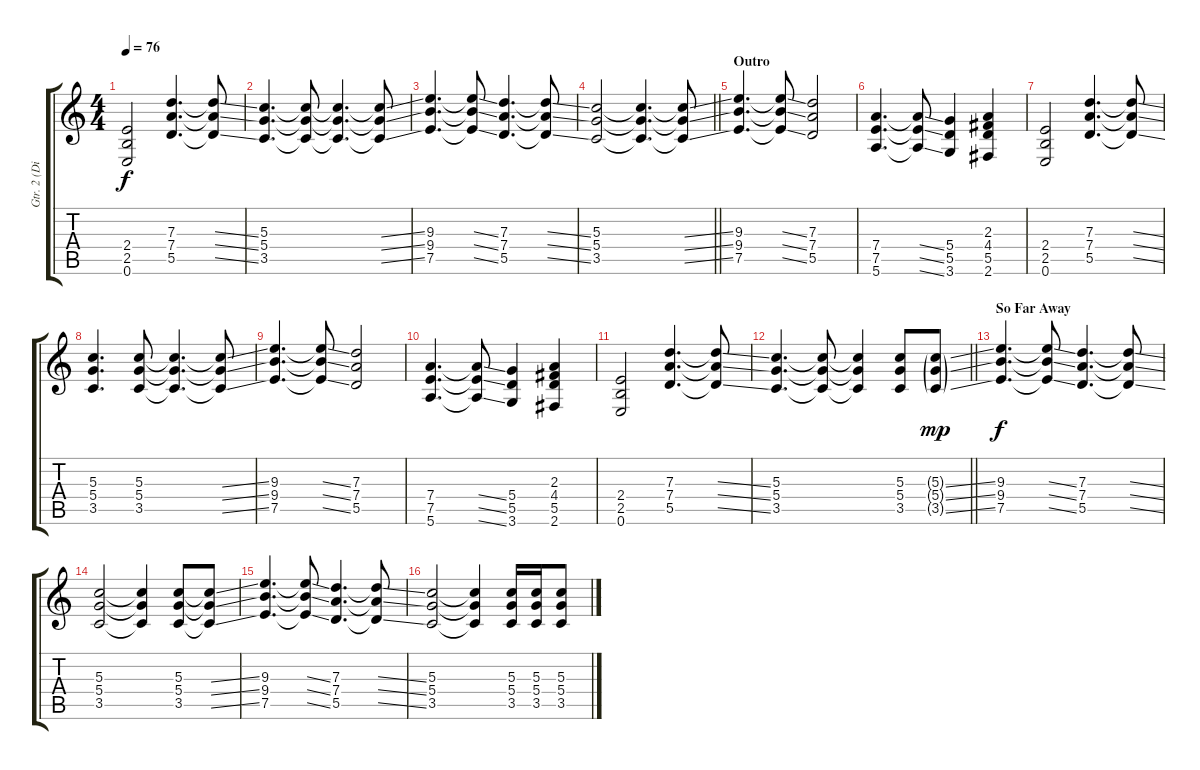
\track ("Gtr. 2 (Distorted)" "Gtr. 2 (Di") {instrument distortionguitar}
\staff {score tabs}
\tuning (E4 B3 G3 D3 A2 E2) {hide}
\ts (4 4)
\tempo 76
\clef g2
\ks c
(2.4 2.5 0.6).2{dy f} (7.3 7.4 5.5).4{d} (7.3{ss t} 7.4{ss t} 5.5{ss t}).8 |
(5.3 5.4 3.5).4{d} (5.3{t} 5.4{t} 3.5{t}).8 (5.3{t} 5.4{t} 3.5{t}).4{d} (5.3{ss t} 5.4{ss t} 3.5{ss t}).8 |
(9.3 9.4 7.5).4{d} (9.3{ss t} 9.4{ss t} 7.5{ss t}).8 (7.3 7.4 5.5).4{d} (7.3{ss t} 7.4{ss t} 5.5{ss t}).8 |
\barLineRight lightlight
(5.3 5.4 3.5).2 (5.3{t} 5.4{t} 3.5{t}).4{d} (5.3{ss t} 5.4{ss t} 3.5{ss t}).8 |
\section ("" "Outro")
(9.3 9.4 7.5).4{d} (9.3{ss t} 9.4{ss t} 7.5{ss t}).8 (7.3 7.4 5.5).2 |
(7.4 7.5 5.6).4{d} (7.4{ss t} 7.5{ss t} 5.6{ss t}).8 (5.4 5.5 3.6).4 (2.3 4.4 5.5 2.6).4 |
(2.4 2.5 0.6).2 (7.3 7.4 5.5).4{d} (7.3{ss t} 7.4{ss t} 5.5{ss t}).8 |
(5.3 5.4 3.5).4{d} (5.3 5.4 3.5).8 (5.3{t} 5.4{t} 3.5{t}).4{d} (5.3{ss t} 5.4{ss t} 3.5{ss t}).8 |
(9.3 9.4 7.5).4{d} (9.3{ss t} 9.4{ss t} 7.5{ss t}).8 (7.3 7.4 5.5).2 |
(7.4 7.5 5.6).4{d} (7.4{ss t} 7.5{ss t} 5.6{ss t}).8 (5.4 5.5 3.6).4 (2.3 4.4 5.5 2.6).4 |
(2.4 2.5 0.6).2 (7.3 7.4 5.5).4{d} (7.3{ss t} 7.4{ss t} 5.5{ss t}).8 |
\barLineRight lightlight
(5.3 5.4 3.5).4{d} (5.3{t} 5.4{t} 3.5{t}).8 (5.3{t} 5.4{t} 3.5{t}).4 (5.3 5.4 3.5).8 (5.3{ss g} 5.4{ss g} 3.5{ss g}).8{dy mp} |
\section ("" "So Far Away")
(9.3 9.4 7.5).4{d dy f} (9.3{ss t} 9.4{ss t} 7.5{ss t}).8 (7.3 7.4 5.5).4{d} (7.3{ss t} 7.4{ss t} 5.5{ss t}).8 |
(5.3 5.4 3.5).2 (5.3{t} 5.4{t} 3.5{t}).4 (5.3 5.4 3.5).8 (5.3{ss t} 5.4{ss t} 3.5{ss t}).8 |
(9.3 9.4 7.5).4{d} (9.3{ss t} 9.4{ss t} 7.5{ss t}).8 (7.3 7.4 5.5).4{d} (7.3{ss t} 7.4{ss t} 5.5{ss t}).8 |
(5.3 5.4 3.5).2 (5.3{t} 5.4{t} 3.5{t}).4 (5.3 5.4 3.5).16 (5.3 5.4 3.5).16 (5.3{ss} 5.4{ss} 3.5{ss}).8
